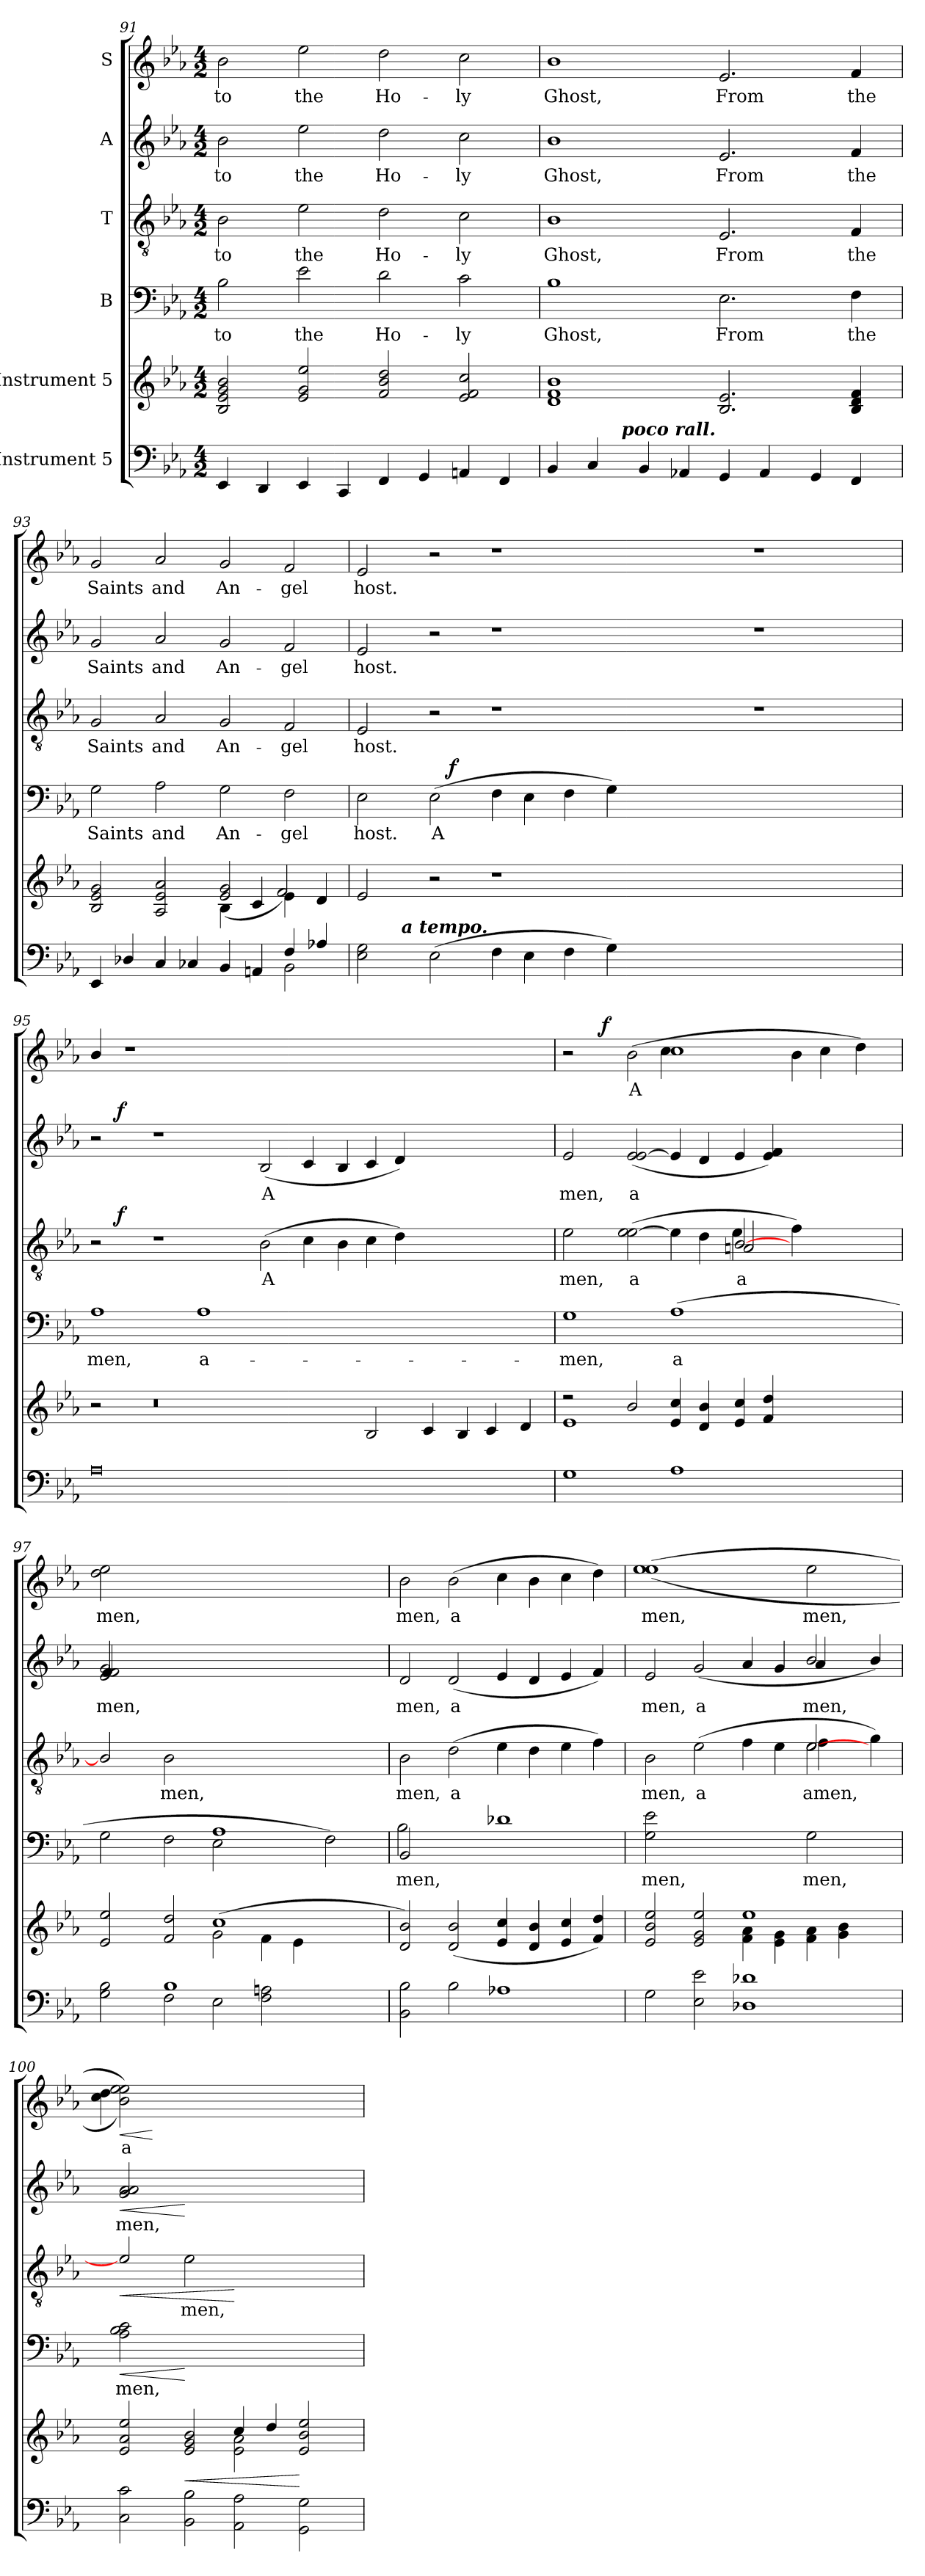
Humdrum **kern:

**kern	**kern	**dynam	**kern	**text	**dynam	**kern	**text	**dynam	**kern	**text	**dynam	**kern	**text	**dynam
*part6	*part5	*part5	*part4	*part4	*part4	*part3	*part3	*part3	*part2	*part2	*part2	*part1	*part1	*part1
*staff6	*staff5	*staff5	*staff4	*staff4	*staff4	*staff3	*staff3	*staff3	*staff2	*staff2	*staff2	*staff1	*staff1	*staff1
*I"Instrument 5	*I"Instrument 5	*	*I"B	*	*	*I"T	*	*	*I"A	*	*	*I"S	*	*
!!LO:PB:g=z
*clefF4	*clefG2	*	*clefF4	*	*	*clefGv2	*	*	*clefG2	*	*	*clefG2	*	*
*k[b-e-a-]	*k[b-e-a-]	*	*k[b-e-a-]	*	*	*k[b-e-a-]	*	*	*k[b-e-a-]	*	*	*k[b-e-a-]	*	*
*E-:	*E-:	*	*E-:	*	*	*E-:	*	*	*E-:	*	*	*E-:	*	*
*M4/2	*M4/2	*	*M4/2	*	*	*M4/2	*	*	*M4/2	*	*	*M4/2	*	*
=91	=91	=91	=91	=91	=91	=91	=91	=91	=91	=91	=91	=91	=91	=91
!	!	!	!	!LO:LY:b	!	!	!LO:LY:b	!	!	!LO:LY:b	!	!	!LO:LY:b	!
4EE-/	2g/ 2e-/ 2B-/ 2b-/	.	2B-\	to	.	2B-\	to	.	2b-\	to	.	2b-\	to	.
4DD/	.	.	.	.	.	.	.	.	.	.	.	.	.	.
!	!	!	!	!LO:LY:b	!	!	!LO:LY:b	!	!	!LO:LY:b	!	!	!LO:LY:b	!
4EE-/	2ee-/ 2g/ 2e-/	.	2e-\	the	.	2e-\	the	.	2ee-\	the	.	2ee-\	the	.
4CC/	.	.	.	.	.	.	.	.	.	.	.	.	.	.
!	!	!	!	!LO:LY:b	!	!	!LO:LY:b	!	!	!LO:LY:b	!	!	!LO:LY:b	!
4FF/	2dd/ 2b-/ 2f/	.	2d\	Ho-	.	2d\	Ho-	.	2dd\	Ho-	.	2dd\	Ho-	.
4GG/	.	.	.	.	.	.	.	.	.	.	.	.	.	.
!	!	!	!	!LO:LY:b	!	!	!LO:LY:b	!	!	!LO:LY:b	!	!	!LO:LY:b	!
4AAn/	2cc/ 2e-/ 2f/	.	2c\	-ly	.	2c\	-ly	.	2cc\	-ly	.	2cc\	-ly	.
4FF/	.	.	.	.	.	.	.	.	.	.	.	.	.	.
=92	=92	=92	=92	=92	=92	=92	=92	=92	=92	=92	=92	=92	=92	=92
!	!	!	!	!LO:LY:b	!	!	!LO:LY:b	!	!	!LO:LY:b	!	!	!LO:LY:b	!
*^	*	*	*	*	*	*	*	*	*	*	*	*	*	*
4BB-/	4..ryy	1f 1d 1b-	.	1B-	Ghost,	.	1B-	Ghost,	.	1b-	Ghost,	.	1b-	Ghost,	.
4C/	.	.	.	.	.	.	.	.	.	.	.	.	.	.	.
!	!LO:TX:a:Bi:t=poco rall.	!	!	!	!	!	!	!	!	!	!	!	!	!	!
.	1ryy	.	.	.	.	.	.	.	.	.	.	.	.	.	.
4BB-/	.	.	.	.	.	.	.	.	.	.	.	.	.	.	.
4AA-X/	.	.	.	.	.	.	.	.	.	.	.	.	.	.	.
!	!	!	!	!	!LO:LY:b	!	!	!LO:LY:b	!	!	!LO:LY:b	!	!	!LO:LY:b	!
4GG/	.	2.e-/ 2.B-/	.	2.E-\	From	.	2.E-/	From	.	2.e-/	From	.	2.e-/	From	.
4AA-/	.	.	.	.	.	.	.	.	.	.	.	.	.	.	.
.	2ryy	.	.	.	.	.	.	.	.	.	.	.	.	.	.
4GG/	.	.	.	.	.	.	.	.	.	.	.	.	.	.	.
!	!	!	!	!	!LO:LY:b	!	!	!LO:LY:b	!	!	!LO:LY:b	!	!	!LO:LY:b	!
4FF/	.	4f/ 4d/ 4B-/	.	4F\	the	.	4F/	the	.	4f/	the	.	4f/	the	.
.	16ryy	.	.	.	.	.	.	.	.	.	.	.	.	.	.
=93	=93	=93	=93	=93	=93	=93	=93	=93	=93	=93	=93	=93	=93	=93	=93
*	*	*^	*	*	*	*	*	*	*	*	*	*	*	*	*
!	!	!	!	!	!	!LO:LY:b	!	!	!LO:LY:b	!	!	!LO:LY:b	!	!	!LO:LY:b	!
4EE-/	1.ryy	2e-/ 2B-/ 2g/	1ryy	.	2G\	Saints	.	2G/	Saints	.	2g/	Saints	.	2g/	Saints	.
4D-X/	.	.	.	.	.	.	.	.	.	.	.	.	.	.	.	.
!	!	!	!	!	!	!LO:LY:b	!	!	!LO:LY:b	!	!	!LO:LY:b	!	!	!LO:LY:b	!
4C/	.	2a-/ 2A-/ 2e-/	.	.	2A-\	and	.	2A-/	and	.	2a-/	and	.	2a-/	and	.
4C-X/	.	.	.	.	.	.	.	.	.	.	.	.	.	.	.	.
!	!	!	!	!	!	!LO:LY:b	!	!	!LO:LY:b	!	!	!LO:LY:b	!	!	!LO:LY:b	!
4BB-/	.	4B-\	(>2g/ 2e-/	.	2G\	An-	.	2G/	An-	.	2g/	An-	.	2g/	An-	.
4AAn/	.	4c/	.	.	.	.	.	.	.	.	.	.	.	.	.	.
!	!	!	!	!	!	!LO:LY:b	!	!	!LO:LY:b	!	!	!LO:LY:b	!	!	!LO:LY:b	!
4F/	2BB-\	4e-\	2f/)	.	2F\	-gel	.	2F/	-gel	.	2f/	-gel	.	2f/	-gel	.
4A-X/	.	4d/	.	.	.	.	.	.	.	.	.	.	.	.	.	.
*	*	*v	*v	*	*	*	*	*	*	*	*	*	*	*	*	*
=94	=94	=94	=94	=94	=94	=94	=94	=94	=94	=94	=94	=94	=94	=94	=94
!	!	!	!	!	!LO:LY:b	!	!	!LO:LY:b	!	!	!LO:LY:b	!	!	!LO:LY:b	!
*	*	*	*	*^	*	*	*	*	*	*	*	*	*	*	*
2G\ 2E-\	4ryy	2e-/	.	2E-\	2ryy	host.	.	2E-/	host.	.	2e-/	host.	.	2e-/	host.	.
.	32.ryy	.	.	.	.	.	.	.	.	.	.	.	.	.	.	.
!	!LO:TX:a:Bi:t=a tempo.	!	!	!	!	!	!	!	!	!	!	!	!	!	!	!
.	1ryy	.	.	.	.	.	.	.	.	.	.	.	.	.	.	.
!	!	!	!	!	!	!LO:LY:b	!	!	!	!	!	!	!	!	!	!
(>2E-\	.	2r	.	(>2E-\	16..ryy	A-	.	2r	.	.	2r	.	.	2r	.	.
!	!	!	!	!	!	!	!LO:DY:a	!	!	!	!	!	!	!	!	!
.	.	.	.	.	1ryy	.	f	.	.	.	.	.	.	.	.	.
!	!	!	!	!	!	!LO:LY:b	!	!	!	!	!	!	!	!	!	!
4F\	.	1r	.	4F\	.	--	.	1r	.	.	1r	.	.	1r	.	.
!	!	!	!	!	!	!LO:LY:b	!	!	!	!	!	!	!	!	!	!
4E-\	.	.	.	4E-\	.	--	.	.	.	.	.	.	.	.	.	.
.	1ryy	.	.	.	.	.	.	.	.	.	.	.	.	.	.	.
!	!	!	!	!	!	!LO:LY:b	!	!	!	!	!	!	!	!	!	!
4F\	.	.	.	4F\	.	--	.	.	.	.	.	.	.	.	.	.
.	.	.	.	.	1ryy	.	.	.	.	.	.	.	.	.	.	.
!	!	!	!	!	!	!LO:LY:b	!	!	!	!	!	!	!	!	!	!
4G\)	.	.	.	4G\)	.	--	.	.	.	.	.	.	.	.	.	.
0ryy	.	0ryy	.	0ryy	.	.	.	1ryy	.	.	1ryy	.	.	1ryy	.	.
.	1ryy	.	.	.	.	.	.	.	.	.	.	.	.	.	.	.
.	.	.	.	.	1ryy	.	.	.	.	.	.	.	.	.	.	.
.	.	.	.	.	.	.	.	1r	.	.	1r	.	.	1r	.	.
.	2ryy	.	.	.	.	.	.	.	.	.	.	.	.	.	.	.
.	.	.	.	.	4ryy	.	.	.	.	.	.	.	.	.	.	.
.	8ryy	.	.	.	.	.	.	.	.	.	.	.	.	.	.	.
.	.	.	.	.	8ryy	.	.	.	.	.	.	.	.	.	.	.
.	16ryy	.	.	.	.	.	.	.	.	.	.	.	.	.	.	.
.	64ryy	.	.	.	64ryy	.	.	.	.	.	.	.	.	.	.	.
!!LO:LB:g=z
=95	=95	=95	=95	=95	=95	=95	=95	=95	=95	=95	=95	=95	=95	=95	=95	=95
!	!	!	!	!	!	!LO:LY:b	!	!	!	!	!	!	!	!	!LO:LY:b	!
*v	*v	*	*	*v	*v	*	*	*^	*	*	*^	*	*	*	*	*
0A-	2r	.	1A-	-men,	.	2r	8..ryy	.	.	2r	8..ryy	.	.	4b-/	.	.
!	!	!	!	!	!	!	!	!	!LO:DY:a	!	!	!	!LO:DY:a	!	!	!
.	.	.	.	.	.	.	1ryy	.	f	.	1ryy	.	f	.	.	.
.	.	.	.	.	.	.	.	.	.	.	.	.	.	1r	.	.
.	0r	.	.	.	.	1r	.	.	.	1r	.	.	.	.	.	.
!	!	!	!	!LO:LY:b	!	!	!	!	!	!	!	!	!	!	!	!
.	.	.	1A-	a-	.	.	.	.	.	.	.	.	.	.	.	.
.	.	.	.	.	.	.	1ryy	.	.	.	1ryy	.	.	.	.	.
.	.	.	.	.	.	.	.	.	.	.	.	.	.	0ryy	.	.
!	!	!	!	!	!	!	!	!LO:LY:b	!	!	!	!LO:LY:b	!	!	!	!
.	.	.	.	.	.	(>2B-\	.	A-	.	(<2B-/	.	A-	.	.	.	.
!	!	!	!	!	!	!	!	!LO:LY:b	!	!	!	!LO:LY:b	!	!	!	!
0ryy	.	.	0ryy	.	.	4c\	.	--	.	4c/	.	--	.	.	.	.
.	.	.	.	.	.	.	1ryy	.	.	.	1ryy	.	.	.	.	.
!	!	!	!	!	!	!	!	!LO:LY:b	!	!	!	!LO:LY:b	!	!	!	!
.	.	.	.	.	.	4B-\	.	--	.	4B-/	.	--	.	.	.	.
!	!	!	!	!	!	!	!	!LO:LY:b	!	!	!	!LO:LY:b	!	!	!	!
.	2B-/	.	.	.	.	4c\	.	--	.	4c/	.	--	.	.	.	.
!	!	!	!	!	!	!	!	!LO:LY:b	!	!	!	!LO:LY:b	!	!	!	!
.	.	.	.	.	.	4d\)	.	--	.	4d/)	.	--	.	.	.	.
.	4c/	.	.	.	.	1ryy	.	.	.	1ryy	.	.	.	.	.	.
.	.	.	.	.	.	.	2ryy	.	.	.	2ryy	.	.	.	.	.
.	4B-/	.	.	.	.	.	.	.	.	.	.	.	.	2.ryy	.	.
.	4c/	.	.	.	.	.	.	.	.	.	.	.	.	.	.	.
.	.	.	.	.	.	.	4ryy	.	.	.	4ryy	.	.	.	.	.
.	4d/	.	.	.	.	.	.	.	.	.	.	.	.	.	.	.
.	.	.	.	.	.	.	32ryy	.	.	.	32ryy	.	.	.	.	.
=96	=96	=96	=96	=96	=96	=96	=96	=96	=96	=96	=96	=96	=96	=96	=96	=96
*	*^	*	*	*	*	*	*	*	*	*	*	*	*	*	*	*
!	!	!	!	!	!LO:LY:b	!	!	!	!LO:LY:b	!	!	!	!LO:LY:b	!	!	!	!
*	*	*	*	*	*	*	*	*^	*	*	*	*	*	*	*^	*	*
*	*	*	*	*	*	*	*	*	*	*	*	*v	*v	*	*	*	*^	*	*
1G	2r	1e-	.	1G	-men,	.	2e-\	1.ryy	1.ryy	-men,	.	2e-/	-men,	.	2r	1ryy	4ryy	.	.
.	.	.	.	.	.	.	.	.	.	.	.	.	.	.	.	.	32.ryy	.	.
!	!	!	!	!	!	!	!	!	!	!	!	!	!	!	!	!	!	!	!LO:DY:a
.	.	.	.	.	.	.	.	.	.	.	.	.	.	.	.	.	1ryy	.	f
!	!	!	!	!	!	!	!	!	!	!LO:LY:b	!	!	!LO:LY:b	!	!	!	!	!LO:LY:b	!
.	2b-/	.	.	.	.	.	(>2e-\ [>2e-\	.	.	a-	.	(<2e-/ [<2e-/	a-	.	(>2b-\	.	.	A-	.
!	!	!	!	!	!LO:LY:b	!	!	!	!	!LO:LY:b	!	!	!LO:LY:b	!	!	!	!	!LO:LY:b	!
1A-	4e-/ 4cc/	2.ryy	.	(>1A-	a-	.	4e-\]	.	.	-	.	4e-/]	--	.	1cc	4cc\	.	--	.
!	!	!	!	!	!	!	!	!	!	!LO:LY:b	!	!	!LO:LY:b	!	!	!	!	!	!
.	4d/ 4b-/	.	.	.	.	.	4d\	.	.	.	.	4d/	--	.	.	1.ryy	.	.	.
.	.	.	.	.	.	.	.	.	.	.	.	.	.	.	.	.	1ryy	.	.
!	!	!	!	!	!	!	!	!	!	!LO:LY:b	!	!	!LO:LY:b	!	!	!	!	!	!
.	4e-/ 4cc/	.	.	.	.	.	(>[<2B-/	2An/)	4e-\	a-	.	4e-/	--	.	.	.	.	.	.
!	!	!	!	!	!	!	!	!	!	!	!	!	!LO:LY:b	!	!	!	!	!	!
.	4f/ 4dd/	1ryy	.	.	.	.	.	.	2ryy	.	.	4f/ 4e-/)	--	.	.	.	.	.	.
!	!	!	!	!	!	!	!	!	!	!LO:LY:b	!	!	!	!	!	!	!	!LO:LY:b	!
2.ryy	2.ryy	.	.	2.ryy	.	.	4f\)	2ryy	.	--	.	2.ryy	.	.	4b-\	.	.	--	.
!	!	!	!	!	!	!	!	!	!	!	!	!	!	!	!	!	!	!LO:LY:b	!
.	.	.	.	.	.	.	2ryy	.	2ryy	.	.	.	.	.	4cc\	.	.	--	.
.	.	.	.	.	.	.	.	.	.	.	.	.	.	.	.	.	4ryy	.	.
!	!	!	!	!	!	!	!	!	!	!	!	!	!	!	!	!	!	!LO:LY:b	!
.	.	.	.	.	.	.	.	4ryy	.	.	.	.	.	.	4dd\)	.	.	--	.
.	.	.	.	.	.	.	.	.	.	.	.	.	.	.	.	.	8ryy	.	.
.	.	.	.	.	.	.	.	.	.	.	.	.	.	.	.	.	16ryy	.	.
.	.	.	.	.	.	.	.	.	.	.	.	.	.	.	.	.	64ryy	.	.
=97	=97	=97	=97	=97	=97	=97	=97	=97	=97	=97	=97	=97	=97	=97	=97	=97	=97	=97	=97
*^	*	*	*	*	*	*	*	*	*	*	*	*	*	*	*	*	*	*	*
!	!	!	!	!	!	!LO:LY:b	!	!	!	!	!	!	!	!LO:LY:b	!	!	!	!	!LO:LY:b	!
*	*	*	*	*	*^	*	*	*v	*v	*v	*	*	*^	*	*	*v	*v	*v	*	*
2ryy	2B-\ 2G\	2e-/ 2ee-/	1ryy	.	2G\	1ryy	--	.	2B-/]	.	.	2g/ 2f/ 2e-/	4f/	-men,	.	2ee-\ 2dd\	-men,	.
.	.	.	.	.	.	.	.	.	.	.	.	.	0ryy	.	.	.	.	.
!	!	!	!	!	!	!	!LO:LY:b	!	!	!LO:LY:b	!	!	!	!	!	!	!	!
1B-	2F\	2f/ 2dd/	.	.	2F\	.	--	.	2B-\	-men,	.	0ryy	.	.	.	0ryy	.	.
!	!	!	!	!	!	!	!LO:LY:b	!	!	!	!	!	!	!	!	!	!	!
.	2E-\	(>1cc	2g\	.	1A-	2E-\	--	.	1.ryy	.	.	.	.	.	.	.	.	.
2ryy	2An\ 2F\	.	4f\	.	.	1ryy	.	.	.	.	.	.	.	.	.	.	.	.
.	.	.	4e-\	.	.	.	.	.	.	.	.	.	.	.	.	.	.	.
!	!	!	!	!	!	!	!LO:LY:b	!	!	!	!	!	!	!	!	!	!	!
2ryy	2ryy	2ryy	2ryy	.	2F\)	.	--	.	.	.	.	.	.	.	.	.	.	.
.	.	.	.	.	.	.	.	.	.	.	.	.	4ryy	.	.	.	.	.
*v	*v	*	*	*	*	*	*	*	*	*	*	*	*	*	*	*	*	*
*	*v	*v	*	*	*	*	*	*	*	*	*	*	*	*	*	*	*
=98	=98	=98	=98	=98	=98	=98	=98	=98	=98	=98	=98	=98	=98	=98	=98	=98
!	!	!	!	!	!LO:LY:b	!	!	!LO:LY:b	!	!	!	!LO:LY:b	!	!	!LO:LY:b	!
*	*	*	*	*	*	*	*	*	*	*v	*v	*	*	*	*	*
2B-\ 2BB-\	2d/ 2b-/)	.	2BB-/	2B-\	-men,	.	2B-\	men,	.	2d/	men,	.	2b-\	men,	.
!	!	!	!	!	!	!	!	!LO:LY:b	!	!	!LO:LY:b	!	!	!LO:LY:b	!
2B-\	(<2d/ 2b-/	.	2ryy	1.ryy	.	.	(>2d\	a-	.	(<2d/	a-	.	(>2b-\	a-	.
!	!	!	!	!	!LO:LY:b	!	!	!LO:LY:b	!	!	!LO:LY:b	!	!	!LO:LY:b	!
1A-X	4e-/ 4cc/	.	1d-X	.	.	.	4e-\	--	.	4e-/	--	.	4cc\	--	.
!	!	!	!	!	!	!	!	!LO:LY:b	!	!	!LO:LY:b	!	!	!LO:LY:b	!
.	4b-/ 4d/	.	.	.	.	.	4d\	--	.	4d/	--	.	4b-\	--	.
!	!	!	!	!	!	!	!	!LO:LY:b	!	!	!LO:LY:b	!	!	!LO:LY:b	!
.	4cc/ 4e-/	.	.	.	.	.	4e-\	--	.	4e-/	--	.	4cc\	--	.
!	!	!	!	!	!	!	!	!LO:LY:b	!	!	!LO:LY:b	!	!	!LO:LY:b	!
.	4f/ 4dd/)	.	.	.	.	.	4f\)	--	.	4f/)	--	.	4dd\)	--	.
*	*	*	*v	*v	*	*	*	*	*	*	*	*	*	*	*
=99	=99	=99	=99	=99	=99	=99	=99	=99	=99	=99	=99	=99	=99	=99
*	*^	*	*	*	*	*	*	*	*	*	*	*	*	*
!	!	!	!	!	!LO:LY:b	!	!	!LO:LY:b	!	!	!LO:LY:b	!	!	!LO:LY:b	!
*	*	*	*	*	*	*	*^	*	*	*^	*	*	*	*	*
*	*	*	*	*	*	*	*	*^	*	*	*	*	*	*	*	*	*
2G\	2ee-/ 2b-/ 2e-/	1ryy	.	2G\ 2e-\	men,	.	2B-\	1.ryy	1.ryy	-men,	.	2e-/	1.ryy	-men,	.	(>(>1ee- 1ee-	-men,	.
!	!	!	!	!	!	!	!	!	!	!LO:LY:b	!	!	!	!LO:LY:b	!	!	!	!
2e-\ 2E-\	2ee-/ 2e-/ 2g/	.	.	1ryy	.	.	(>2e-\	.	.	a-	.	(<2g/	.	a-	.	.	.	.
!	!	!	!	!	!	!	!	!	!	!LO:LY:b	!	!	!	!LO:LY:b	!	!	!	!
1d-X 1D-X	1ee-	4a-\ 4f\	.	.	.	.	4f\	.	.	-	.	4a-/	.	--	.	2ryy	.	.
!	!	!	!	!	!	!	!	!	!	!LO:LY:b	!	!	!	!LO:LY:b	!	!	!	!
.	.	4g\ 4e-\	.	.	.	.	4e-\	.	.	.	.	4g/	.	--	.	.	.	.
!	!	!	!	!	!LO:LY:b	!	!	!	!	!LO:LY:b	!	!	!	!LO:LY:b	!	!	!LO:LY:b	!
.	.	4a-\ 4f\	.	2G\	men,	.	[<2e-/	2e-\	4f\	amen,-	.	2b-/	4a-/	-men,	.	2ee-\	men,	.
.	.	4g\ 4b-\	.	.	.	.	.	.	2ryy	.	.	.	2ryy	.	.	.	.	.
!	!	!	!	!	!	!	!	!	!	!LO:LY:b	!	!	!	!LO:LY:b	!	!	!	!
4ryy	4ryy	4ryy	.	4ryy	.	.	4g\)	4ryy	.	-	.	4b-/)	.	.	.	4ryy	.	.
*	*	*	*	*	*	*	*	*v	*v	*	*	*	*	*	*	*	*	*
*	*	*	*	*	*	*	*	*	*	*	*v	*v	*	*	*	*	*
!!LO:PB:g=z
=100	=100	=100	=100	=100	=100	=100	=100	=100	=100	=100	=100	=100	=100	=100	=100	=100
!	!	!	!	!	!LO:LY:b	!LO:HP:b	!	!	!	!LO:HP:b	!	!LO:LY:b	!LO:HP:b	!	!LO:LY:b	!LO:HP:b
*	*	*	*	*	*	*	*v	*v	*	*	*	*	*	*^	*	*
2C\ 2c\	2a-/ 2e-/ 2ee-/	1ryy	.	(>2c\ 2B-\ 2A-\	men,	<	2e-/]	.	<	(<2a-/ 2g/ 2a-/	men,	<	(>2ee-\ 2ee-\ 2b-\))	4cc\ 4dd\)	a-	<
.	.	.	.	.	.	.	.	.	.	.	.	.	.	1.ryy	.	[
!	!	!	!LO:HP:b	!	!	!	!	!LO:LY:b	!	!	!	!	!	!	!	!
2B-\ 2BB-\	2b-/ 2e-/ 2g/	.	<	1.ryy	.	[	2e-\	men,	.	1.ryy	.	[	1.ryy	.	.	.
2A-\ 2AA-\	4cc/	2e-\ 2a-\	.	.	.	.	1ryy	.	[	.	.	.	.	.	.	.
.	4dd/	.	.	.	.	.	.	.	.	.	.	.	.	.	.	.
2G\ 2GG\	2ee-/ 2b-/ 2e-/	2ryy	[	.	.	.	.	.	.	.	.	.	.	.	.	.
.	.	.	.	.	.	.	.	.	.	.	.	.	.	4ryy	.	.
*	*v	*v	*	*	*	*	*	*	*	*	*	*	*v	*v	*	*
=	=	=	=	=	=	=	=	=	=	=	=	=	=	=
*-	*-	*-	*-	*-	*-	*-	*-	*-	*-	*-	*-	*-	*-	*-
